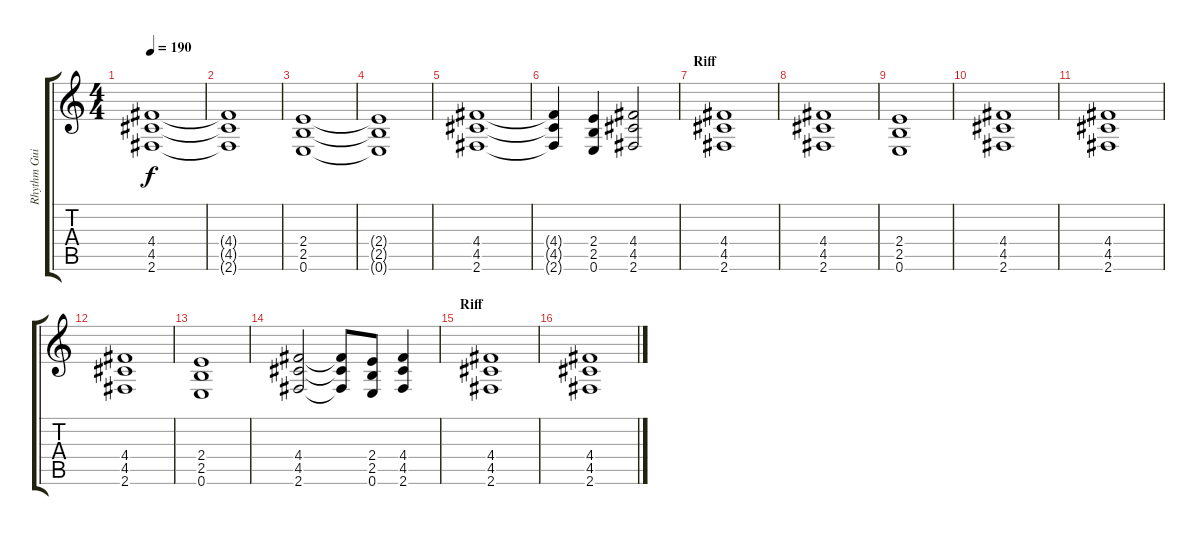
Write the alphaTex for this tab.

\track ("Rhythm Guitar" "Rhythm Gui") {instrument distortionguitar}
\staff {score tabs}
\tuning (E4 B3 G3 D3 A2 E2) {hide}
\ts (4 4)
\tempo 190
\clef g2
\ks c
(4.4 4.5 2.6).1{dy f} |
(4.4{t} 4.5{t} 2.6{t}).1 |
(2.4 2.5 0.6).1 |
(2.4{t} 2.5{t} 0.6{t}).1 |
(4.4 4.5 2.6).1 |
(4.4{t} 4.5{t} 2.6{t}).4 (2.4 2.5 0.6).4 (4.4 4.5 2.6).2 |
\section ("" "Riff")
(4.4 4.5 2.6).1 |
(4.4 4.5 2.6).1 |
(2.4 2.5 0.6).1 |
(4.4 4.5 2.6).1 |
(4.4 4.5 2.6).1 |
(4.4 4.5 2.6).1 |
(2.4 2.5 0.6).1 |
(4.4 4.5 2.6).2 (4.4{t} 4.5{t} 2.6{t}).8 (2.4 2.5 0.6).8 (4.4 4.5 2.6).4 |
\section ("" "Riff")
(4.4 4.5 2.6).1 |
(4.4 4.5 2.6).1
